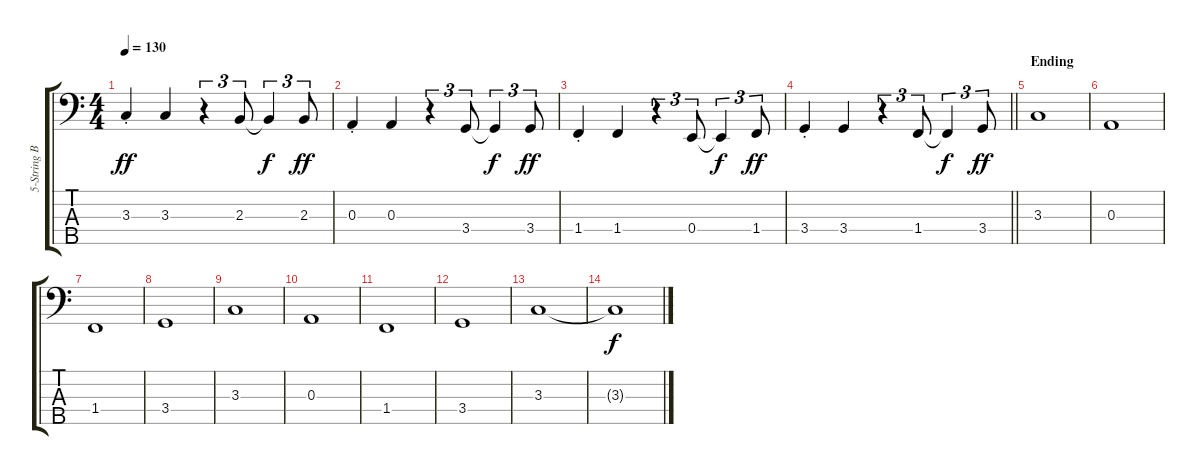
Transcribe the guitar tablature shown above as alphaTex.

\track ("5-String Bass" "5-String B") {instrument electricbassfinger}
\staff {score tabs}
\tuning (G2 D2 A1 E1 B0) {hide}
\ts (4 4)
\tempo 130
\clef f4
\ks c
3.3{st}.4{dy ff} 3.3.4 r.4{tu (3 2)} 2.3.8{tu (3 2)} 2.3{t}.4{tu (3 2) dy f} 2.3.8{tu (3 2) dy ff} |
0.3{st}.4 0.3.4 r.4{tu (3 2)} 3.4.8{tu (3 2)} 3.4{t}.4{tu (3 2) dy f} 3.4.8{tu (3 2) dy ff} |
1.4{st}.4 1.4.4 r.4{tu (3 2)} 0.4.8{tu (3 2)} 0.4{t}.4{tu (3 2) dy f} 1.4.8{tu (3 2) dy ff} |
\barLineRight lightlight
3.4{st}.4 3.4.4 r.4{tu (3 2)} 1.4.8{tu (3 2)} 1.4{t}.4{tu (3 2) dy f} 3.4.8{tu (3 2) dy ff} |
\section ("" "Ending")
3.3.1 |
0.3.1 |
1.4.1 |
3.4.1 |
3.3.1 |
0.3.1 |
1.4.1 |
3.4.1 |
3.3.1 |
3.3{t}.1{dy f}
